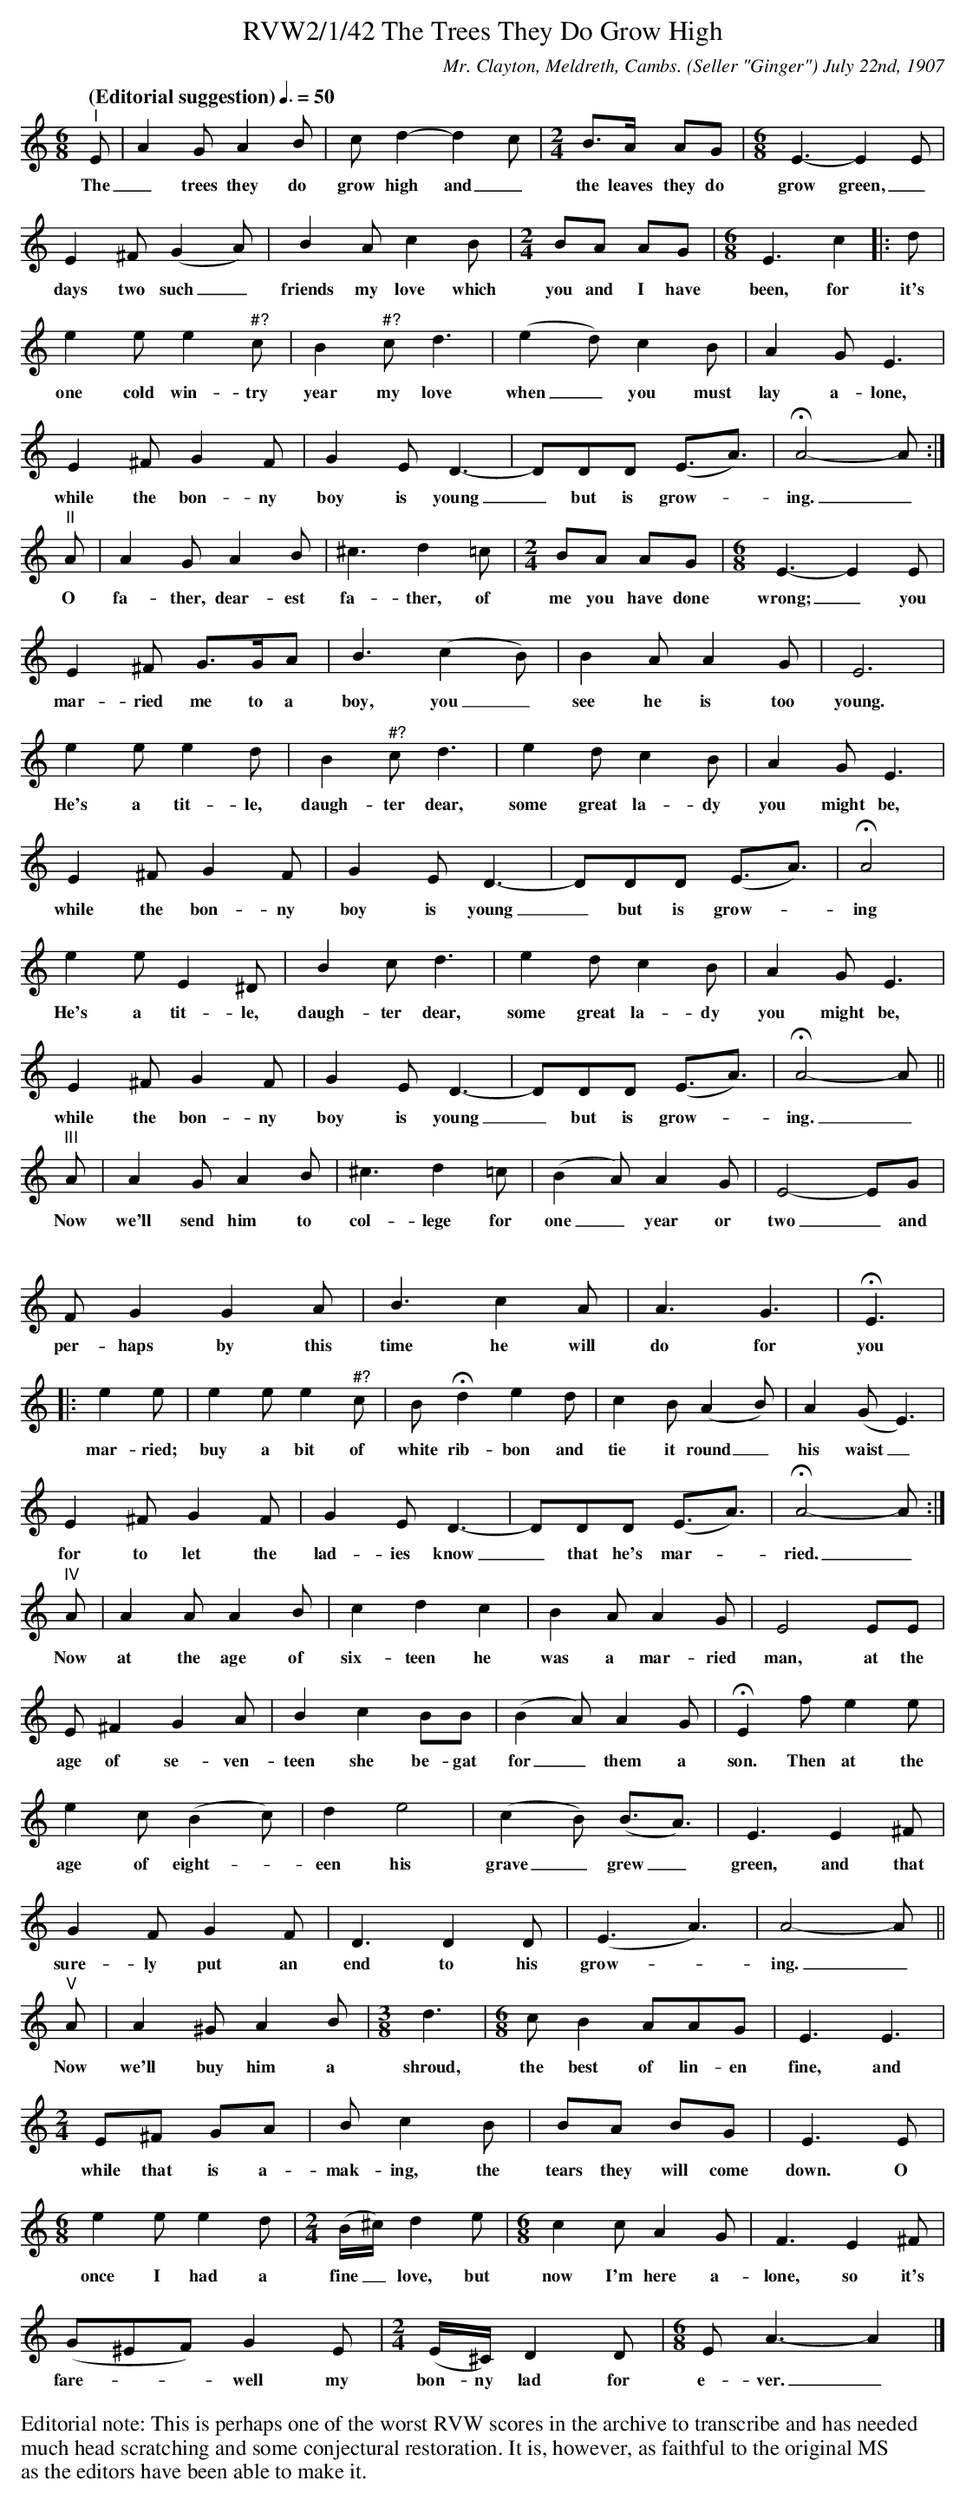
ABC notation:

X:1
T:RVW2/1/42 The Trees They Do Grow High
C:Mr. Clayton, Meldreth, Cambs. (Seller "Ginger") July 22nd, 1907
L:1/8
Q:"(Editorial suggestion)" 3/8=50
M:6/8
K:Am
"^I"E | A2 G A2 B | c d2-d2 c |[M:2/4] B3/A/ AG |[M:6/8] E3-E2 E |
w:The_ trees they do grow high and_ the leaves they do grow green,_ for
E2 ^F (G2 A) | B2 A c2 B |[M:2/4] BA AG |[M:6/8] E3 c2 |: d |
w:days two such_ friends my love which you and I have been, for it's
e2 e e2 "^#?"c | B2 "^#?"c d3 | (e2 d) c2 B | A2 G E3 |
w:one cold win-try year my love when_ you must lay a-lone,
E2 ^F G2 F | G2 E D3-|DDD (E3/2A3/2) | HA4-A:|
w:while the bon-ny boy is young_ but is grow-*ing._
"^II"A | A2 G A2 B | ^c3 d2 =c |[M:2/4] BA AG |[M:6/8] E3-E2 E |
w:O fa-ther, dear-est fa-ther, of me you have done wrong;_you
E2 ^F G3/2G/A |B3 (c2 B) | B2 A A2 G | E6 |
w:mar-ried me to a boy, you_ see he is too young.
e2 e e2 d | B2 "^#?"c d3 | e2 d c2 B | A2 G E3 |
w:He's a tit-le, daugh-ter dear, some great la-dy you might be,
E2 ^F G2 F | G2 E D3-|DDD (E3/2A3/2) | HA4 |
w:while the bon-ny boy is young_ but is grow-*ing
e2 e E2 ^D | B2 c d3 | e2 d c2 B | A2 G E3 |
w:He's a tit-le, daugh-ter dear, some great la-dy you might be,
E2 ^F G2 F | G2 E D3-|DDD (E3/2A3/2) | HA4-A ||
w:while the bon-ny boy is young_ but is grow-*ing._
"^III"A | A2 G A2 B | ^c3 d2 =c | (B2 A) A2 G | E4-EG |
w:Now we'll send him to col-lege for one_ year or two_ and
F G2 G2 A | B3 c2 A | A3 G3 | HE3 |
w:per-haps by this time he will do for you
|:e2 e | e2 e e2 "^#?"c | B Hd2 e2 d | c2 B (A2 B) | A2 (G E3) |
w:mar-ried; buy a bit of white rib-bon and tie it round_ his waist_
E2 ^F G2 F | G2 E D3-|DDD (E3/2A3/2) | HA4-A:|
w:for to let the lad-ies know_ that he's mar-*ried._
"^IV"A |A2 A A2 B | c2 d2 c2 | B2 A A2 G | E4 EE |
w:Now at the age of six-teen he was a mar-ried man, at the
E ^F2 G2 A | B2 c2 BB | (B2 A) A2 G | HE2 f e2 e |
w:age of se-ven-teen she be-gat for_ them a son. Then at the
e2 c (B2 c) | d2 e4 | (c2 B) (B3/2A3/2) | E3 E2 ^F |
w:age of eight-*een his grave_ grew_ green, and that
G2 F G2 F | D3 D2 D | (E3 A3) | A4-A ||
w:sure-ly put an end to his grow-*ing._ |
"^V"A | A2 ^G A2 B |[M:3/8]d3 |[M:6/8] c B2 AAG | E3 E3 |
w:Now we'll buy him a shroud, the best of lin-en fine, and
[M:2/4] E^F GA | B c2 B | BA BG | E3 E |
w:while that is a-mak-ing, the tears they will come down. O
[M:6/8] e2 e e2 d |[M:2/4](B/^c/) d2 e |[M:6/8] c2 c A2 G | F3 E2 ^F |
w:once I had a fine_ love, but now I'm here a-lone, so it's
(G^EF) G2 E |[M:2/4](E/^C/) D2 D |[M:6/8] E A3-A2 |]
w:fare--*well my bon-ny lad for e-ver._
%%vskip 12
%%begintext
Editorial note: This is perhaps one of the worst RVW scores in the archive to transcribe and has needed
much head scratching and some conjectural restoration. It is, however, as faithful to the original MS
as the editors have been able to make it.
